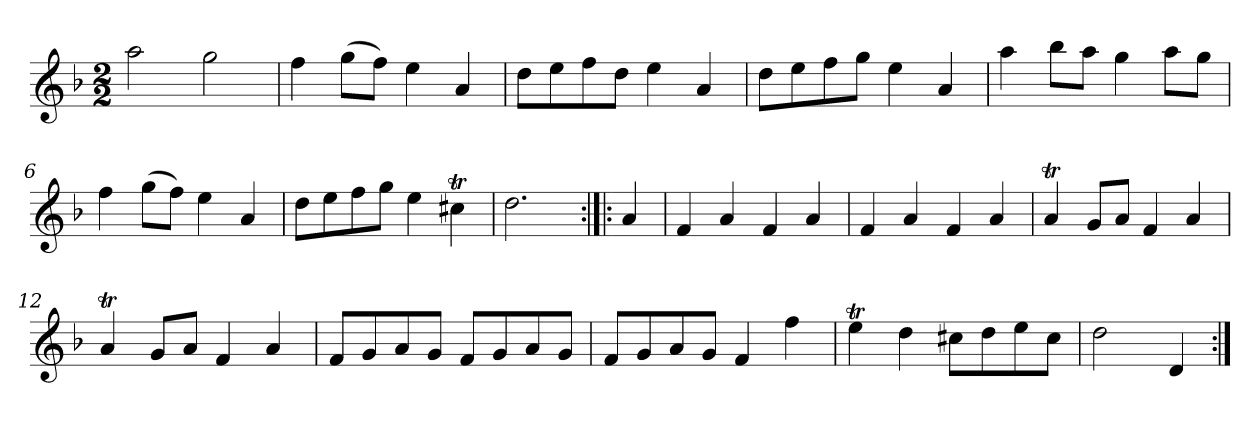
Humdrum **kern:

**kern
*part1
*staff1
*clefG2
*k[b-]
*d:
*M2/2
*MM152
=1
2aa
2gg
=2
4ff
(8gg\L
8ff\J)
4ee
4a
=3
8dd\L
8ee\
8ff\
8dd\J
4ee
4a
=4
8dd\L
8ee\
8ff\
8gg\J
4ee
4a
=5
4aa
8bb-\L
8aa\J
4gg
8aa\L
8gg\J
=6
4ff
(8gg\L
8ff\J)
4ee
4a
=7
8dd\L
8ee\
8ff\
8gg\J
4ee
4cc#Xt
=8
2.dd
=:|!|:
4a
=9
4f
4a
4f
4a
=10
4f
4a
4f
4a
=11
4at
8g/L
8a/J
4f
4a
=12
4at
8g/L
8a/J
4f
4a
=13
8f/L
8g/
8a/
8g/J
8f/L
8g/
8a/
8g/J
=14
8f/L
8g/
8a/
8g/J
4f
4ff
=15
4eet
4dd
8cc#X\L
8dd\
8ee\
8cc#\J
=16
2dd
4d
=:|!
*-
